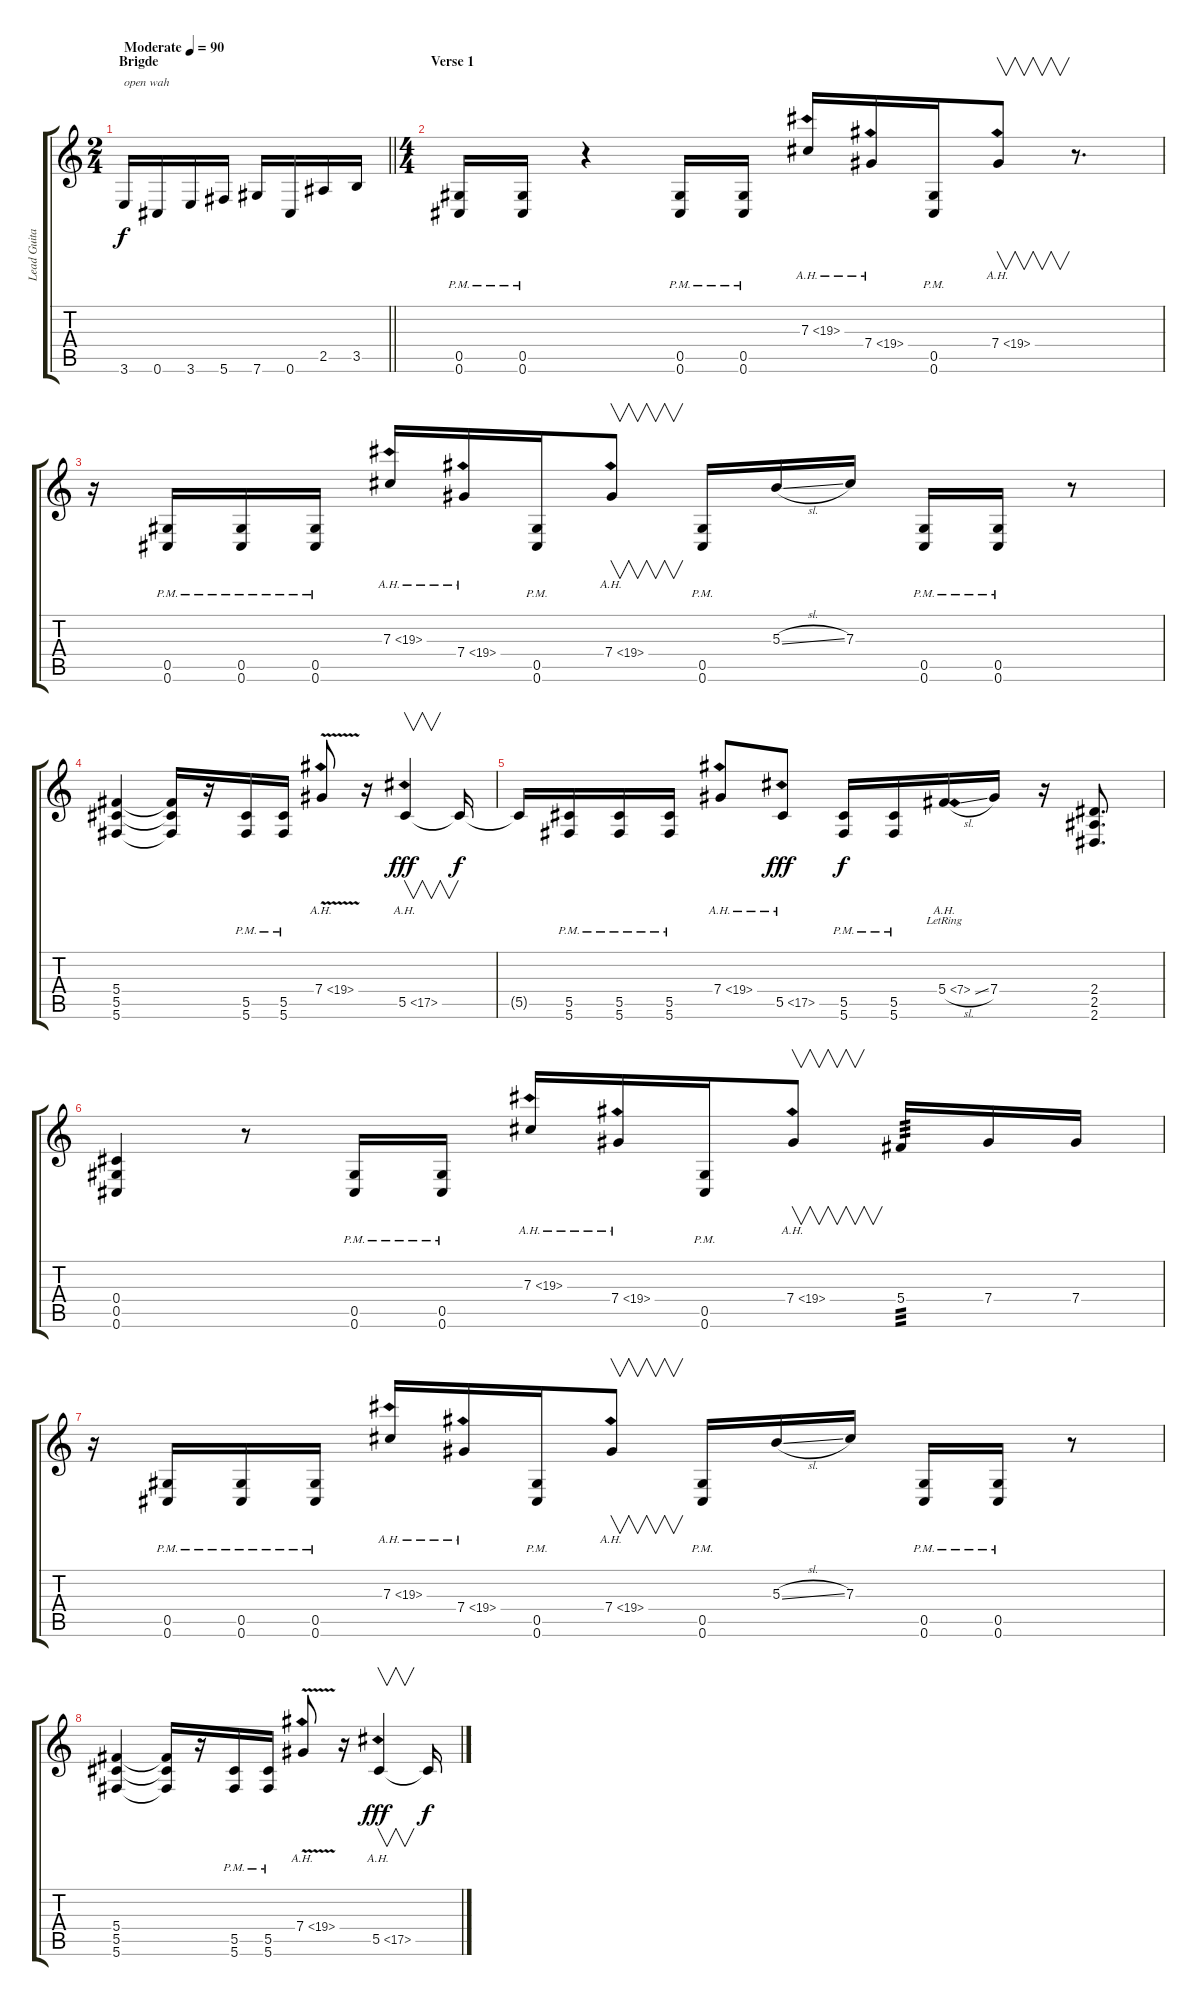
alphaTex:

\track ("Lead Guitar" "Lead Guita") {instrument distortionguitar}
\staff {score tabs}
\tuning (Eb4 Bb3 Gb3 Db3 Ab2 Db2) {hide}
\ts (2 4)
\section ("" "Brigde")
\tempo (90 "Moderate")
\clef g2
\barLineRight lightlight
\ks c
3.6.16{txt "open wah" dy f instrument distortionguitar} 0.6.16 3.6.16 5.6.16 7.6.16 0.6.16 2.5.16 3.5.16 |
\ts (4 4)
\section ("" "Verse 1")
(0.5{pm} 0.6{pm}).16 (0.5{pm} 0.6{pm}).16 r.4 (0.5{pm} 0.6{pm}).16 (0.5{pm} 0.6{pm}).16 7.3{ah 12}.16{instrument guitarharmonics} 7.4{ah 12}.16 (0.5{pm} 0.6{pm}).16{instrument distortionguitar} 7.4{ah 12}.8{v instrument guitarharmonics} r.8{d} |
r.16{instrument distortionguitar} (0.5{pm} 0.6{pm}).16 (0.5{pm} 0.6{pm}).16 (0.5{pm} 0.6{pm}).16 7.3{ah 12}.16{instrument guitarharmonics} 7.4{ah 12}.16 (0.5{pm} 0.6{pm}).16{instrument distortionguitar} 7.4{ah 12}.8{v instrument guitarharmonics} (0.5{pm} 0.6{pm}).16{instrument distortionguitar} 5.3{sl}.16{instrument guitarharmonics} 7.3.16 (0.5{pm} 0.6{pm}).16{instrument distortionguitar} (0.5{pm} 0.6{pm}).16 r.8 |
(5.4 5.5 5.6).4 (5.4{t} 5.5{t} 5.6{t}).16 r.16 (5.5{pm} 5.6{pm}).16 (5.5{pm} 5.6{pm}).16 7.4{ah 12 v}.8{instrument guitarharmonics} r.16 5.5{ah 12}.4{v dy fff} 5.5{t}.16{dy f} |
5.5{t}.16 (5.5{pm} 5.6{pm}).16{instrument distortionguitar} (5.5{pm} 5.6{pm}).16 (5.5{pm} 5.6{pm}).16 7.4{ah 12}.8{instrument guitarharmonics} 5.5{ah 12}.8{dy fff} (5.5{pm} 5.6{pm}).16{dy f instrument distortionguitar} (5.5{pm} 5.6{pm}).16 5.4{ah 2 sl lr}.16{instrument guitarharmonics} 7.4.16 r.16 (2.4 2.5 2.6).8{d instrument distortionguitar} |
(0.4 0.5 0.6).4 r.8 (0.5{pm} 0.6{pm}).16 (0.5{pm} 0.6{pm}).16 7.3{ah 12}.16{instrument guitarharmonics} 7.4{ah 12}.16 (0.5{pm} 0.6{pm}).16{instrument distortionguitar} 7.4{ah 12}.8{v instrument guitarharmonics} 5.4.16{tp 3 instrument distortionguitar} 7.4.16 7.4.16 |
r.16 (0.5{pm} 0.6{pm}).16 (0.5{pm} 0.6{pm}).16 (0.5{pm} 0.6{pm}).16 7.3{ah 12}.16{instrument guitarharmonics} 7.4{ah 12}.16 (0.5{pm} 0.6{pm}).16{instrument distortionguitar} 7.4{ah 12}.8{v instrument guitarharmonics} (0.5{pm} 0.6{pm}).16{instrument distortionguitar} 5.3{sl}.16{instrument guitarharmonics} 7.3.16 (0.5{pm} 0.6{pm}).16{instrument distortionguitar} (0.5{pm} 0.6{pm}).16 r.8 |
(5.4 5.5 5.6).4 (5.4{t} 5.5{t} 5.6{t}).16 r.16 (5.5{pm} 5.6{pm}).16 (5.5{pm} 5.6{pm}).16 7.4{ah 12 v}.8{instrument guitarharmonics} r.16 5.5{ah 12}.4{v dy fff} 5.5{t}.16{dy f}
